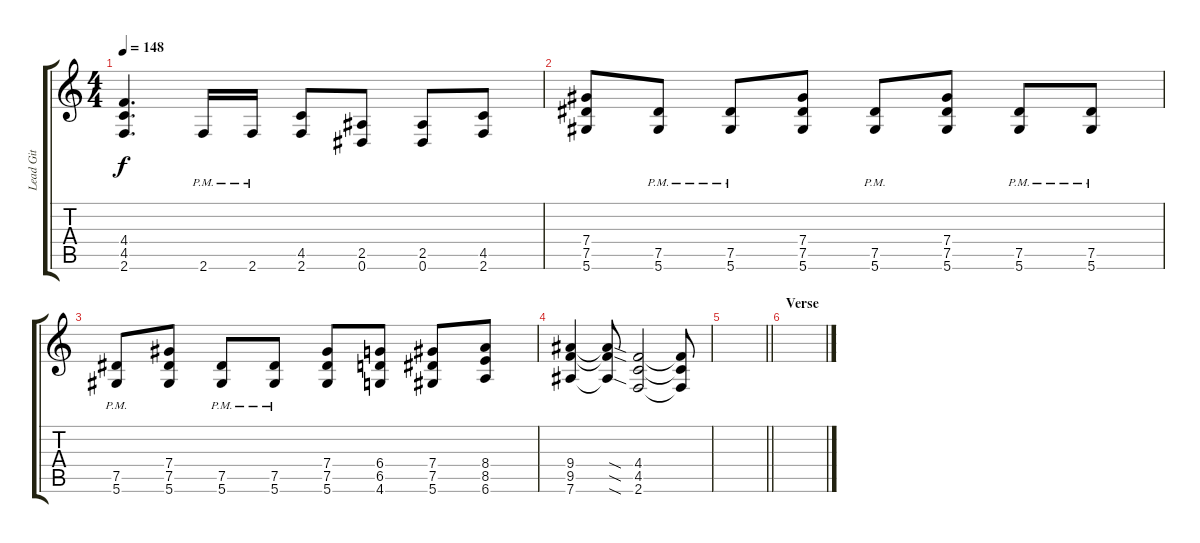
\track ("Lead Git" "Lead Git") {instrument distortionguitar}
\staff {score tabs}
\tuning (Eb4 Bb3 Gb3 Db3 Ab2 Eb2) {hide}
\ts (4 4)
\tempo 148
\clef g2
\ks c
(4.4{t} 4.5{t} 2.6{t}).4{d dy f} 2.6{pm}.16 2.6{pm}.16 (4.5 2.6).8 (2.5 0.6).8 (2.5 0.6).8 (4.5 2.6).8 |
(7.4 7.5 5.6).8 (7.5{pm} 5.6{pm}).8 (7.5{pm} 5.6{pm}).8 (7.4 7.5 5.6).8 (7.5{pm} 5.6{pm}).8 (7.4 7.5 5.6).8 (7.5{pm} 5.6{pm}).8 (7.5{pm} 5.6{pm}).8 |
(7.5{pm} 5.6{pm}).8 (7.4 7.5 5.6).8 (7.5{pm} 5.6{pm}).8 (7.5{pm} 5.6{pm}).8 (7.4 7.5 5.6).8 (6.4 6.5 4.6).8 (7.4 7.5 5.6).8 (8.4 8.5 6.6).8 |
(9.4 9.5 7.6).4 (9.4{sod t} 9.5{sod t} 7.6{sod t}).8 (4.4 4.5 2.6).2 (4.4{t} 4.5{t} 2.6{t}).8 |
\barLineRight lightlight
|
\section ("" "Verse")
